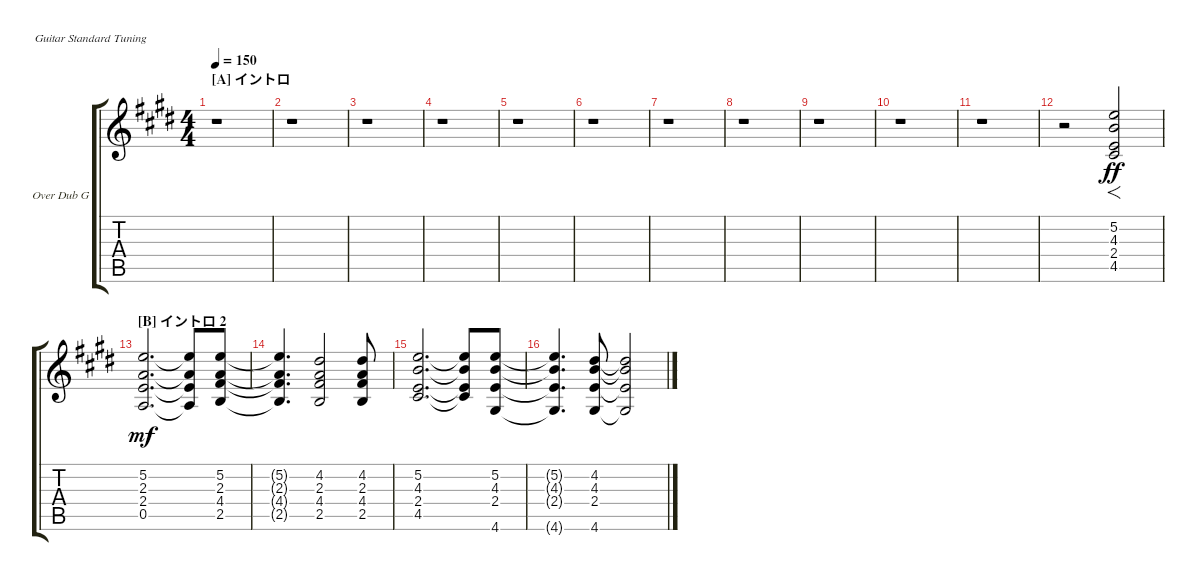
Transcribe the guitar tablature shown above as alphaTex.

\bracketExtendMode groupsimilarinstruments
\firstSystemTrackNameOrientation horizontal
\otherSystemsTrackNameOrientation horizontal
\track ("Over Dub Guitar" "Over Dub G") {instrument acousticguitarnylon}
\staff {score tabs}
\tuning (E4 B3 G3 D3 A2 E2)
\ts (4 4)
\section ("A" "イントロ")
\tempo 150
\clef g2
\ks e
r.1{dy ff instrument acousticguitarnylon} |
r.1 |
r.1 |
r.1 |
r.1 |
r.1 |
r.1 |
r.1 |
r.1 |
r.1 |
r.1 |
r.2 (4.5 2.4 4.3 5.2).2{f} |
\section ("B" "イントロ 2")
(0.5 2.4 2.3 5.2).2{d dy mf} (0.5{t} 2.4{t} 2.3{t} 5.2{t}).8 (4.4 2.3 5.2 2.5).8 |
(4.4{t} 2.3{t} 5.2{t} 2.5{t}).4{d} (4.4 2.3 4.2 2.5).2 (4.4 2.3 4.2 2.5).8 |
(4.5 2.4 4.3 5.2).2{d} (4.5{t} 2.4{t} 4.3{t} 5.2{t}).8 (4.6 2.4 4.3 5.2).8 |
(4.6{t} 2.4{t} 4.3{t} 5.2{t}).4{d} (4.6 2.4 4.3 4.2).8 (4.6{t} 2.4{t} 4.3{t} 4.2{t}).2
